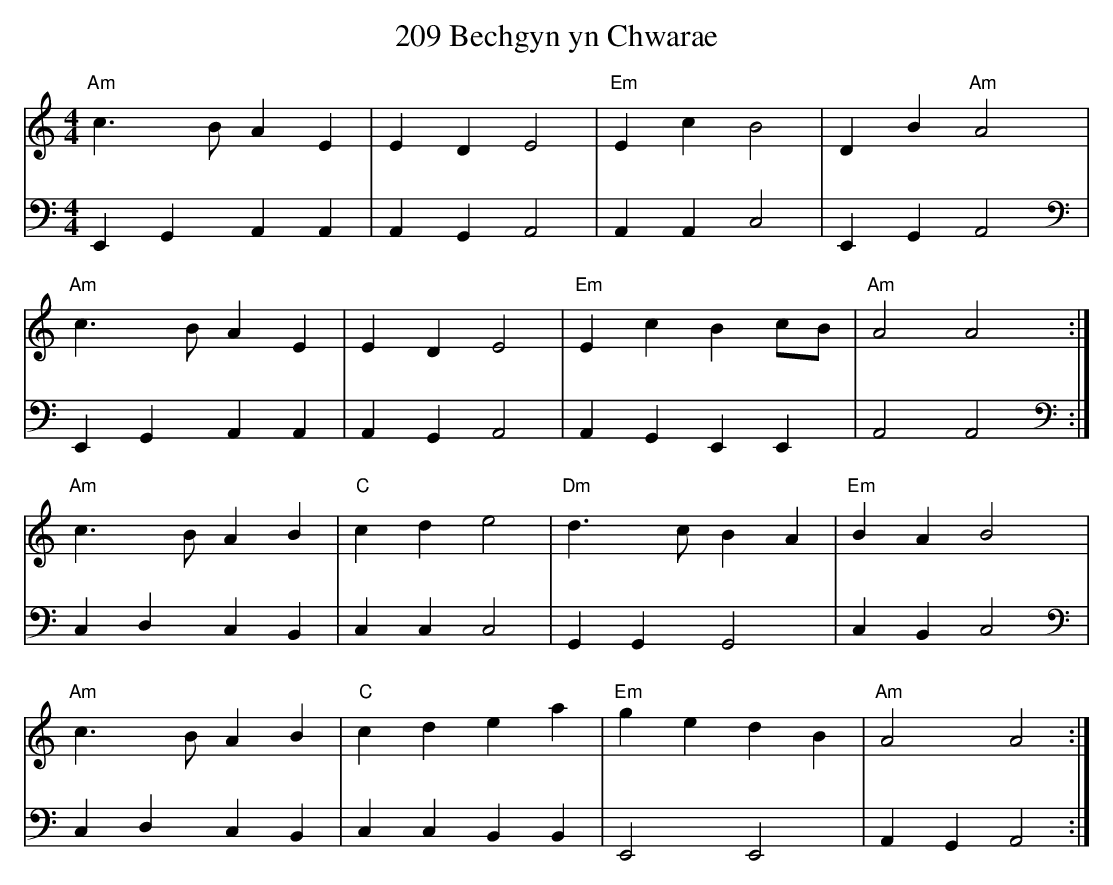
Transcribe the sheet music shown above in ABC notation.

X:1
T:209 Bechgyn yn Chwarae
M:4/4
L:1/8
K:Am
V:1
"Am"c3BA2E2|E2D2E4|"Em"E2c2B4|D2B2"Am"A4|
V:2 clef=bass
E,,2G,,2A,,2A,,2|A,,2G,,2A,,4|A,,2A,,2C,4|E,,2G,,2A,,4|
V:1
"Am"c3BA2E2|E2D2E4|"Em"E2c2B2cB|"Am"A4A4:|
V:2 clef=bass
E,,2G,,2A,,2A,,2|A,,2G,,2A,,4|A,,2G,,2E,,2E,,2|A,,4A,,4:|
V:1
"Am"c3BA2B2|"C"c2d2e4|"Dm"d3cB2A2|"Em"B2A2B4|
V:2 clef=bass
C,2D,2C,2B,,2|C,2C,2C,4|G,,2G,,2G,,4|C,2B,,2C,4|
V:1
"Am"c3BA2B2|"C"c2d2e2a2|"Em"g2e2d2B2|"Am"A4A4:|
V:2 clef=bass
C,2D,2C,2B,,2|C,2C,2B,,2B,,2|E,,4E,,4|A,,2G,,2A,,4:|
